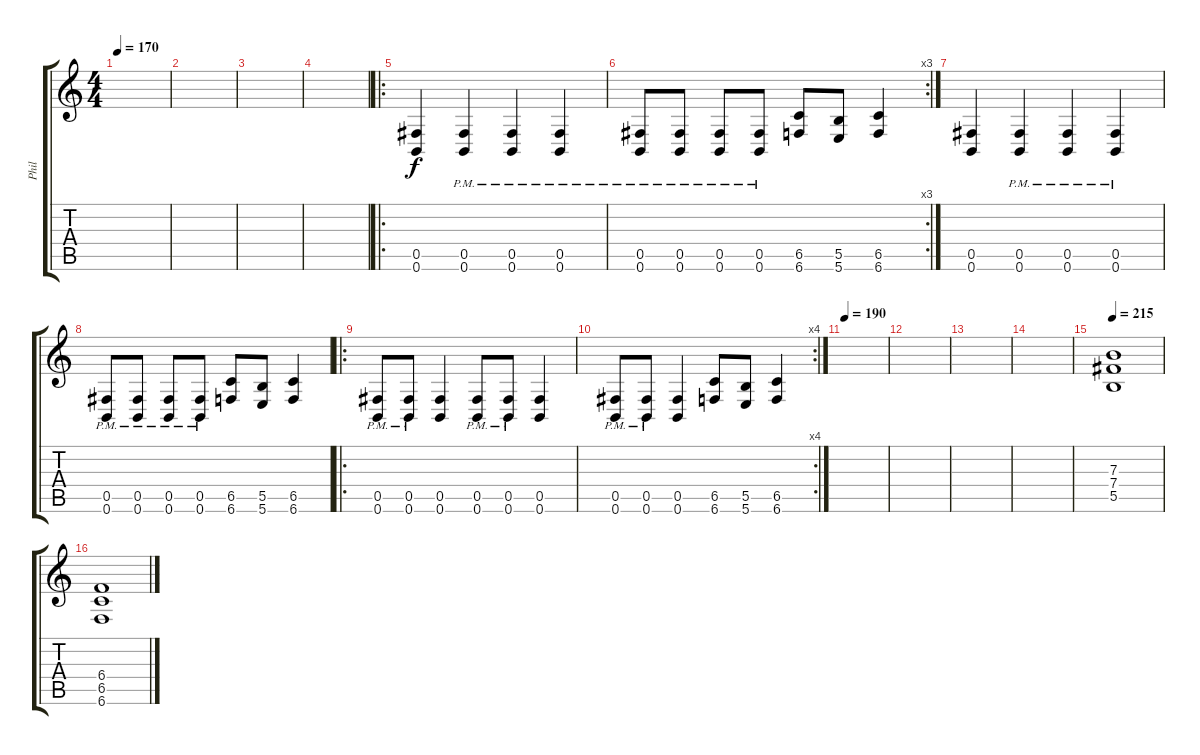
\track ("Phil" "Phil") {instrument overdrivenguitar}
\staff {score tabs}
\tuning (Db4 Ab3 E3 B2 Gb2 B1) {hide}
\ts (4 4)
\tempo 170
\clef g2
\ks c
|
|
|
|
\ro
(0.5 0.6).4{balance 16 instrument overdrivenguitar} (0.5{pm} 0.6{pm}).4 (0.5{pm} 0.6{pm}).4 (0.5{pm} 0.6{pm}).4 |
\rc 3
(0.5{pm} 0.6{pm}).8 (0.5{pm} 0.6{pm}).8 (0.5{pm} 0.6{pm}).8 (0.5{pm} 0.6{pm}).8 (6.5 6.6).8 (5.5 5.6).8 (6.5 6.6).4 |
(0.5 0.6).4 (0.5{pm} 0.6{pm}).4 (0.5{pm} 0.6{pm}).4 (0.5{pm} 0.6{pm}).4 |
(0.5{pm} 0.6{pm}).8 (0.5{pm} 0.6{pm}).8 (0.5{pm} 0.6{pm}).8 (0.5{pm} 0.6{pm}).8 (6.5 6.6).8 (5.5 5.6).8 (6.5 6.6).4 |
\ro
(0.5{pm} 0.6{pm}).8 (0.5{pm} 0.6{pm}).8 (0.5 0.6).4 (0.5{pm} 0.6{pm}).8 (0.5{pm} 0.6{pm}).8 (0.5 0.6).4 |
\rc 4
(0.5{pm} 0.6{pm}).8 (0.5{pm} 0.6{pm}).8 (0.5 0.6).4 (6.5 6.6).8 (5.5 5.6).8 (6.5 6.6).4 |
\tempo 190
|
|
|
|
\tempo 215
(7.3 7.4 5.5).1 |
(6.4 6.5 6.6).1
